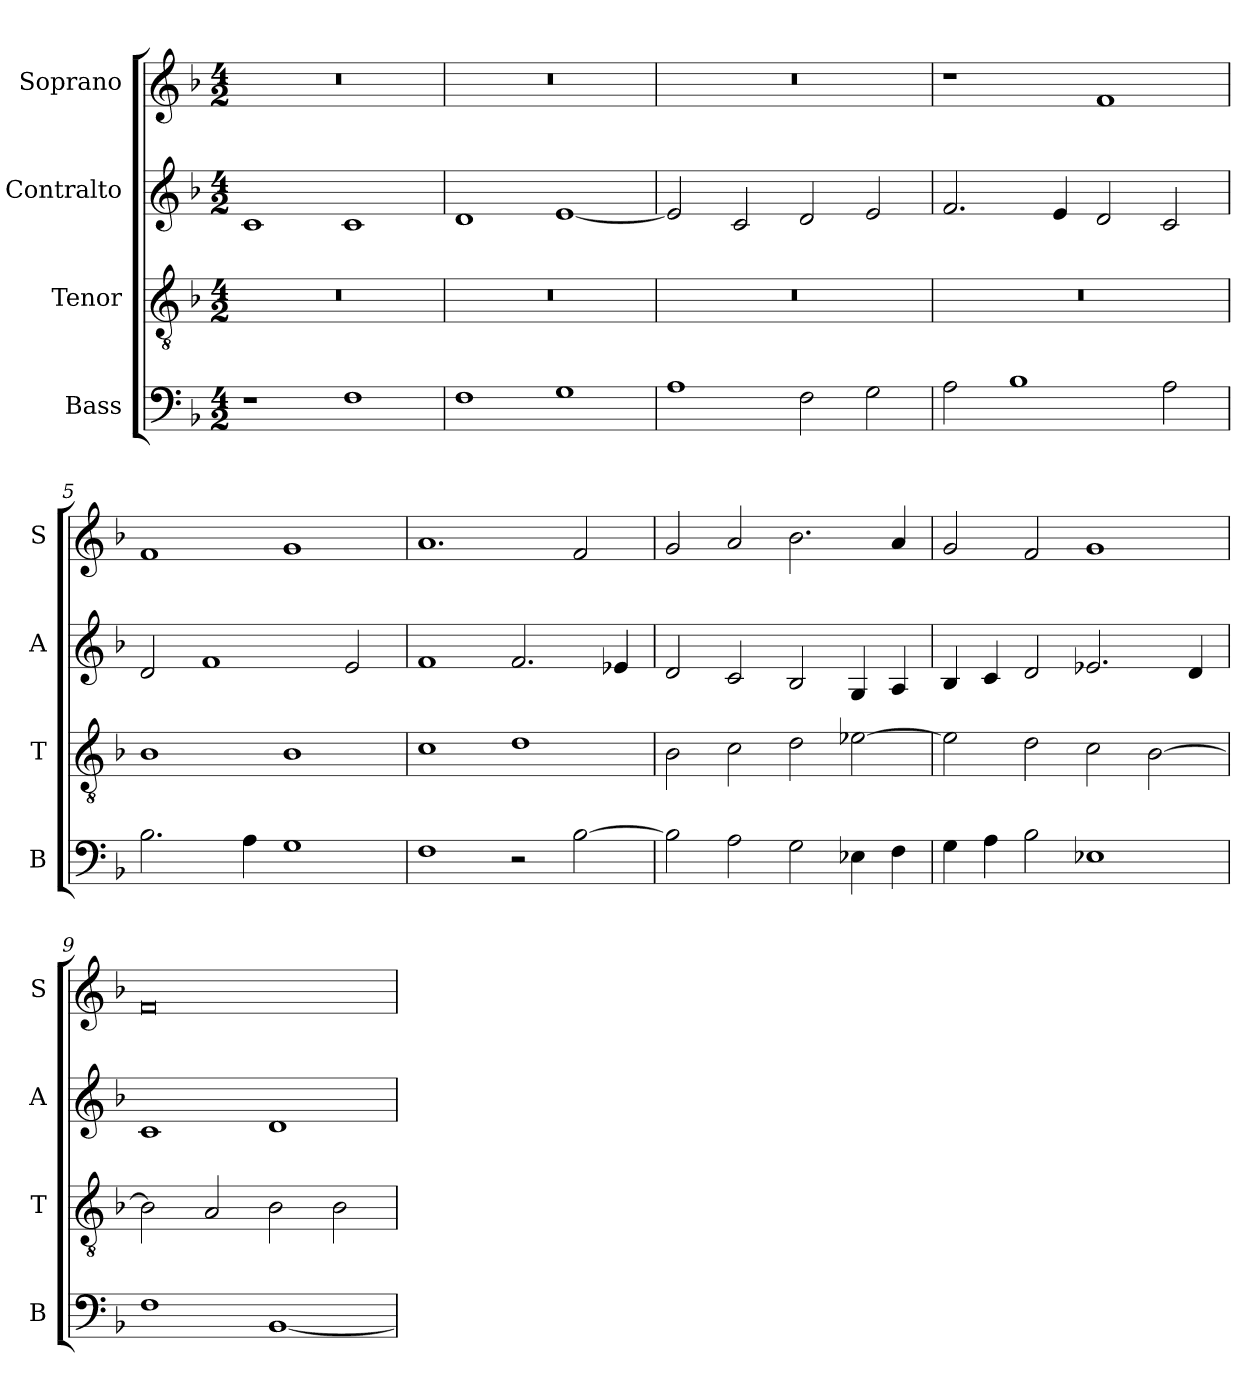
**kern	**kern	**kern	**kern
*part4	*part3	*part2	*part1
*staff4	*staff3	*staff2	*staff1
*I"Bass	*I"Tenor	*I"Contralto	*I"Soprano
*I'B	*I'T	*I'A	*I'S
*clefF4	*clefGv2	*clefG2	*clefG2
*k[b-]	*k[b-]	*k[b-]	*k[b-]
*F:ion	*F:ion	*F:ion	*F:ion
*M4/2	*M4/2	*M4/2	*M4/2
=1	=1	=1	=1
1r	0r	1c	0r
1F	.	1c	.
=2	=2	=2	=2
1F	0r	1d	0r
1G	.	[1e	.
=3	=3	=3	=3
1A	0r	2e]	0r
.	.	2c	.
2F	.	2d	.
2G	.	2e	.
=4	=4	=4	=4
2A	0r	2.f	1r
1B-	.	.	.
.	.	4e	.
.	.	2d	1f
2A	.	2c	.
=5	=5	=5	=5
2.B-	1B-	2d	1f
.	.	1f	.
4A	.	.	.
1G	1B-	.	1g
.	.	2e	.
=6	=6	=6	=6
1F	1c	1f	1.a
2r	1d	2.f	.
[2B-	.	.	2f
.	.	4e-X	.
=7	=7	=7	=7
2B-]	2B-	2d	2g
2A	2c	2c	2a
2G	2d	2B-	2.b-
4E-X	[2e-X	4G	.
4F	.	4A	4a
=8	=8	=8	=8
4G	2e-]	4B-	2g
4A	.	4c	.
2B-	2d	2d	2f
1E-X	2c	2.e-X	1g
.	[2B-	.	.
.	.	4d	.
=9	=9	=9	=9
1F	2B-]	1c	0f
.	2A	.	.
[1BB-	2B-	1d	.
.	2B-	.	.
=	=	=	=
*-	*-	*-	*-
